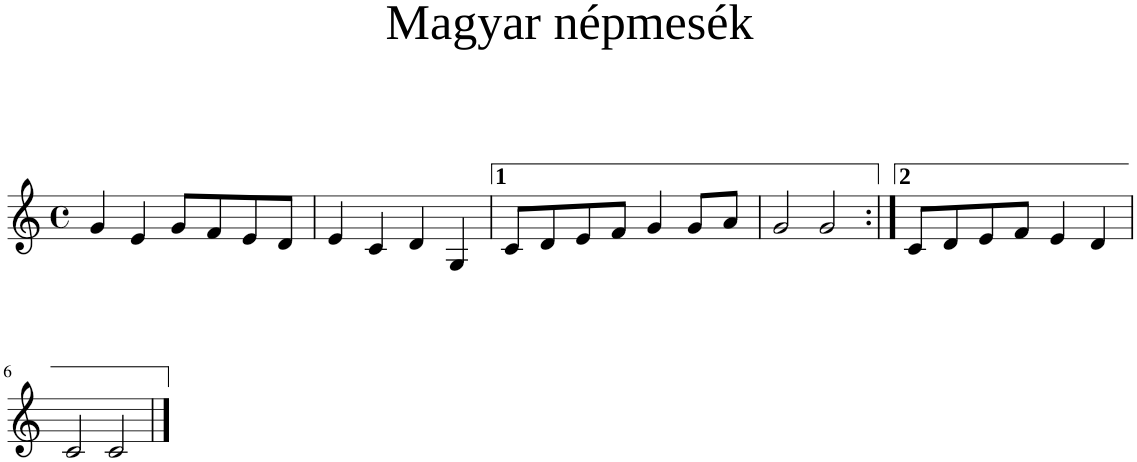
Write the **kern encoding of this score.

**kern
*part1
*staff1
*I"Piano
*I'Pno
*clefG2
*k[]
*M4/4
*met(c)
=1
4g/
4e/
8g/L
8f/
8e/
8d/J
=2
4e/
4c/
4d/
4G/
=3
8c/L
8d/
8e/
8f/J
4g/
8g/L
8a/J
=4
2g/
2g/
=5:|!
8c/L
8d/
8e/
8f/J
4e/
4d/
!!LO:LB:g=z
=6
2c/
2c/
==
*-
